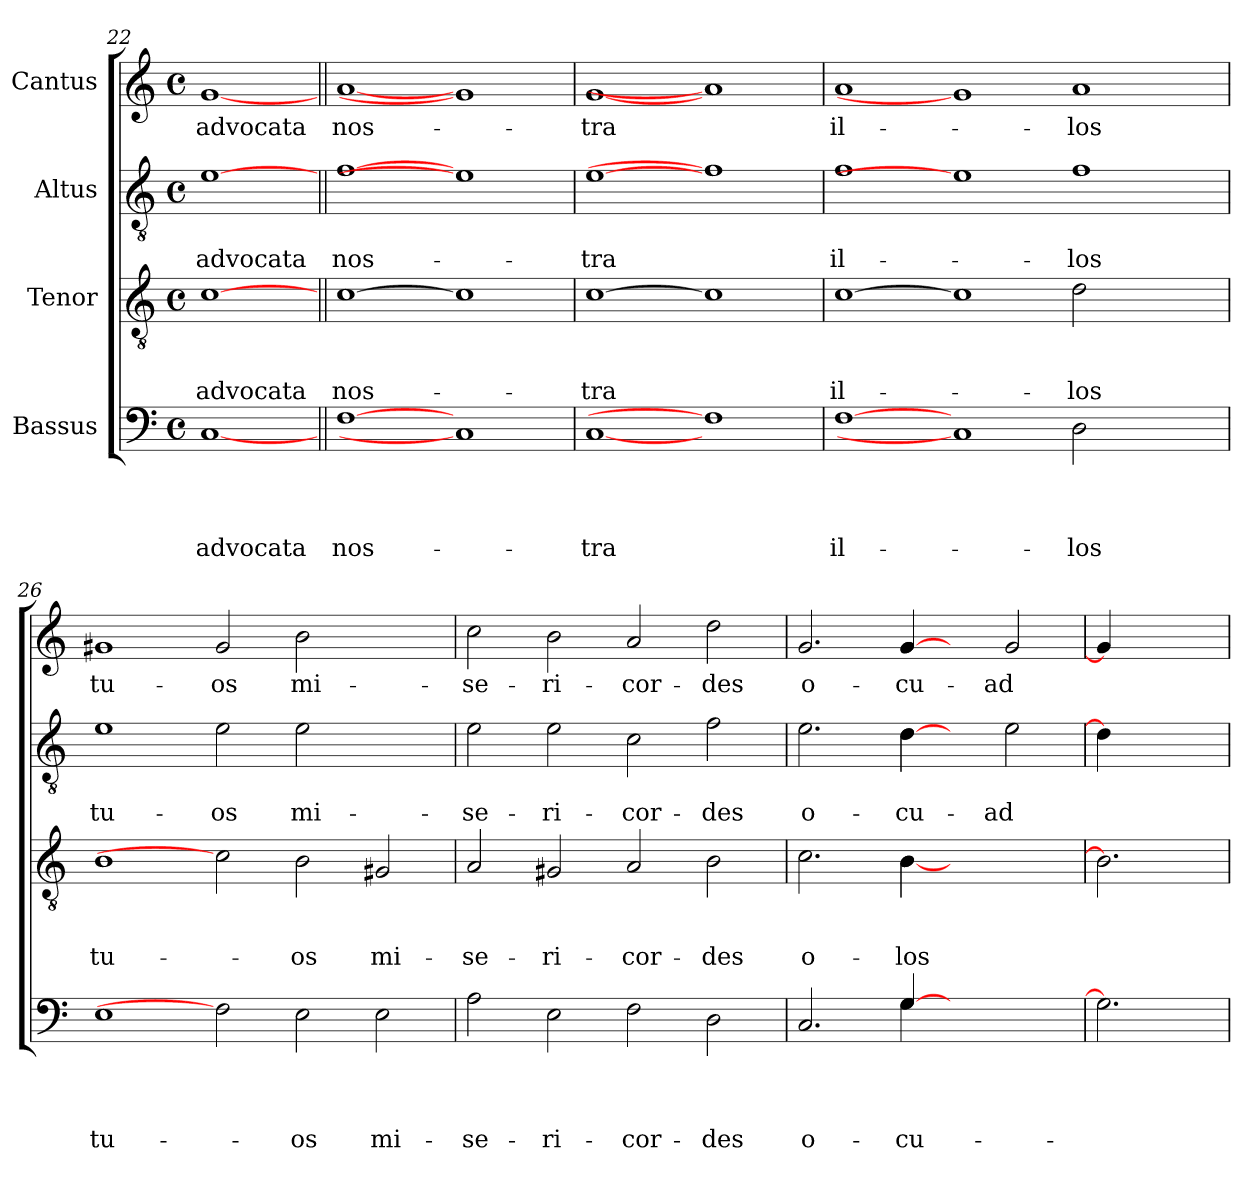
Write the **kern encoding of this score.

**kern	**text	**text	**text	**text	**kern	**text	**text	**text	**kern	**text	**text	**kern	**text
*part4	*part4	*part4	*part4	*part4	*part3	*part3	*part3	*part3	*part2	*part2	*part2	*part1	*part1
*staff4	*staff4	*staff4	*staff4	*staff4	*staff3	*staff3	*staff3	*staff3	*staff2	*staff2	*staff2	*staff1	*staff1
*I"Bassus	*	*	*	*	*I"Tenor	*	*	*	*I"Altus	*	*	*I"Cantus	*
!!LO:PB:g=z
*clefF4	*	*	*	*	*clefGv2	*	*	*	*clefGv2	*	*	*clefG2	*
*k[]	*	*	*	*	*k[]	*	*	*	*k[]	*	*	*k[]	*
*C:	*	*	*	*	*C:	*	*	*	*C:	*	*	*C:	*
*M4/4	*	*	*	*	*M4/4	*	*	*	*M4/4	*	*	*M4/4	*
*met(c)	*	*	*	*	*met(c)	*	*	*	*met(c)	*	*	*met(c)	*
=22	=22	=22	=22	=22	=22	=22	=22	=22	=22	=22	=22	=22	=22
!	!	!	!	!LO:LY:b	!	!	!	!LO:LY:b	!	!	!LO:LY:b	!	!LO:LY:b
[1C	.	.	.	advocata	[1c	.	.	advocata	[1e	.	advocata	[1g	advocata
=23||	=23||	=23||	=23||	=23||	=23||	=23||	=23||	=23||	=23||	=23||	=23||	=23||	=23||
!	!	!	!	!LO:LY:b	!	!	!	!LO:LY:b	!	!	!LO:LY:b	!	!LO:LY:b
[1F	.	.	.	nos-	[1c	.	.	nos-	[1f	.	nos-	[1a	nos-
1C]	.	.	.	.	1c]	.	.	.	1e]	.	.	1g]	.
=24	=24	=24	=24	=24	=24	=24	=24	=24	=24	=24	=24	=24	=24
!	!	!	!	!LO:LY:b	!	!	!	!LO:LY:b	!	!	!LO:LY:b	!	!LO:LY:b
[1C	.	.	.	-tra	[1c	.	.	-tra	[1e	.	-tra	[1g	-tra
1F]	.	.	.	.	1c]	.	.	.	1f]	.	.	1a]	.
=25	=25	=25	=25	=25	=25	=25	=25	=25	=25	=25	=25	=25	=25
!	!	!	!	!LO:LY:b	!	!	!	!LO:LY:b	!	!	!LO:LY:b	!	!LO:LY:b
[1F	.	.	.	il-	[1c	.	.	il-	1f	.	il-	1a	il-
1C]	.	.	.	.	1c]	.	.	.	1e]	.	.	1g]	.
!	!	!	!	!LO:LY:b	!	!	!	!LO:LY:b	!	!	!LO:LY:b	!	!LO:LY:b
2D\	.	.	.	-los	2d\	.	.	-los	1f	.	-los	1a	-los
2ryy	.	.	.	.	2ryy	.	.	.	.	.	.	.	.
=26	=26	=26	=26	=26	=26	=26	=26	=26	=26	=26	=26	=26	=26
!	!	!	!	!LO:LY:b	!	!	!	!LO:LY:b	!	!	!LO:LY:b	!	!LO:LY:b
1E	.	.	.	tu-	1B	.	.	tu-	1e	.	tu-	1g#X	tu-
!	!	!	!	!	!	!	!	!	!	!	!LO:LY:b	!	!LO:LY:b
2F]	.	.	.	.	2c]	.	.	.	2e\	.	-os	2g#/	-os
!	!	!	!	!LO:LY:b	!	!	!	!LO:LY:b	!	!	!LO:LY:b	!	!LO:LY:b
2E\	.	.	.	-os	2B\	.	.	-os	2e\	.	mi-	2b\	mi-
!	!	!	!	!LO:LY:b	!	!	!	!LO:LY:b	!	!	!	!	!
2E\	.	.	.	mi-	2G#X/	.	.	mi-	2ryy	.	.	2ryy	.
=27	=27	=27	=27	=27	=27	=27	=27	=27	=27	=27	=27	=27	=27
!	!	!	!	!LO:LY:b	!	!	!	!LO:LY:b	!	!	!LO:LY:b	!	!LO:LY:b
2A\	.	.	.	-se-	2A/	.	.	-se-	2e\	.	-se-	2cc\	-se-
!	!	!	!	!LO:LY:b	!	!	!	!LO:LY:b	!	!	!LO:LY:b	!	!LO:LY:b
2E\	.	.	.	-ri-	2G#X/	.	.	-ri-	2e\	.	-ri-	2b\	-ri-
!	!	!	!	!LO:LY:b	!	!	!	!LO:LY:b	!	!	!LO:LY:b	!	!LO:LY:b
2F\	.	.	.	-cor-	2A/	.	.	-cor-	2c\	.	-cor-	2a/	-cor-
!	!	!	!	!LO:LY:b	!	!	!	!LO:LY:b	!	!	!LO:LY:b	!	!LO:LY:b
2D\	.	.	.	-des	2B\	.	.	-des	2f\	.	-des	2dd\	-des
=28	=28	=28	=28	=28	=28	=28	=28	=28	=28	=28	=28	=28	=28
!	!	!	!	!LO:LY:b	!	!	!	!LO:LY:b	!	!	!LO:LY:b	!	!LO:LY:b
*^	*	*	*	*	*^	*	*	*	*^	*	*	*^	*
2.C/	2.ryy	.	.	.	o-	2.c\	2.ryy	.	.	o-	2.e\	2.ryy	.	o-	2.g/	2.ryy	o-
!	!	!	!	!	!LO:LY:b	!	!	!	!	!	!	!	!	!	!	!	!
!	!	!	!	!	!LO:LY:b	!	!	!	!	!LO:LY:b	!	!	!	!	!	!	!
!	!	!	!	!	!	!	!	!	!	!LO:LY:b	!	!	!	!LO:LY:b	!	!	!
!	!	!	!	!	!	!	!	!	!	!	!	!	!	!LO:LY:b	!	!	!LO:LY:b
!	!	!	!	!	!	!	!	!	!	!	!	!	!	!	!	!	!LO:LY:b
[4G	4G\	.	.	.	cu-	4B\	[4B	.	.	-los	[4d\	4d\	.	cu-	[4g/	4g/	cu-
2.ryy	2.ryy	.	.	.	.	2.ryy	2.ryy	.	.	.	4ryy	2.ryy	.	.	4ryy	2.ryy	.
!	!	!	!	!	!	!	!	!	!	!	!	!	!	!LO:LY:b	!	!	!LO:LY:b
.	.	.	.	.	.	.	.	.	.	.	2e\	.	.	ad	2g/	.	ad
*v	*v	*	*	*	*	*	*	*	*	*	*v	*v	*	*	*v	*v	*
*	*	*	*	*	*v	*v	*	*	*	*	*	*	*	*
=29	=29	=29	=29	=29	=29	=29	=29	=29	=29	=29	=29	=29	=29
2.G]	.	.	.	.	2.B]	.	.	.	4d\]	.	.	4g/]	.
.	.	.	.	.	.	.	.	.	2ryy	.	.	2ryy	.
=	=	=	=	=	=	=	=	=	=	=	=	=	=
*-	*-	*-	*-	*-	*-	*-	*-	*-	*-	*-	*-	*-	*-
